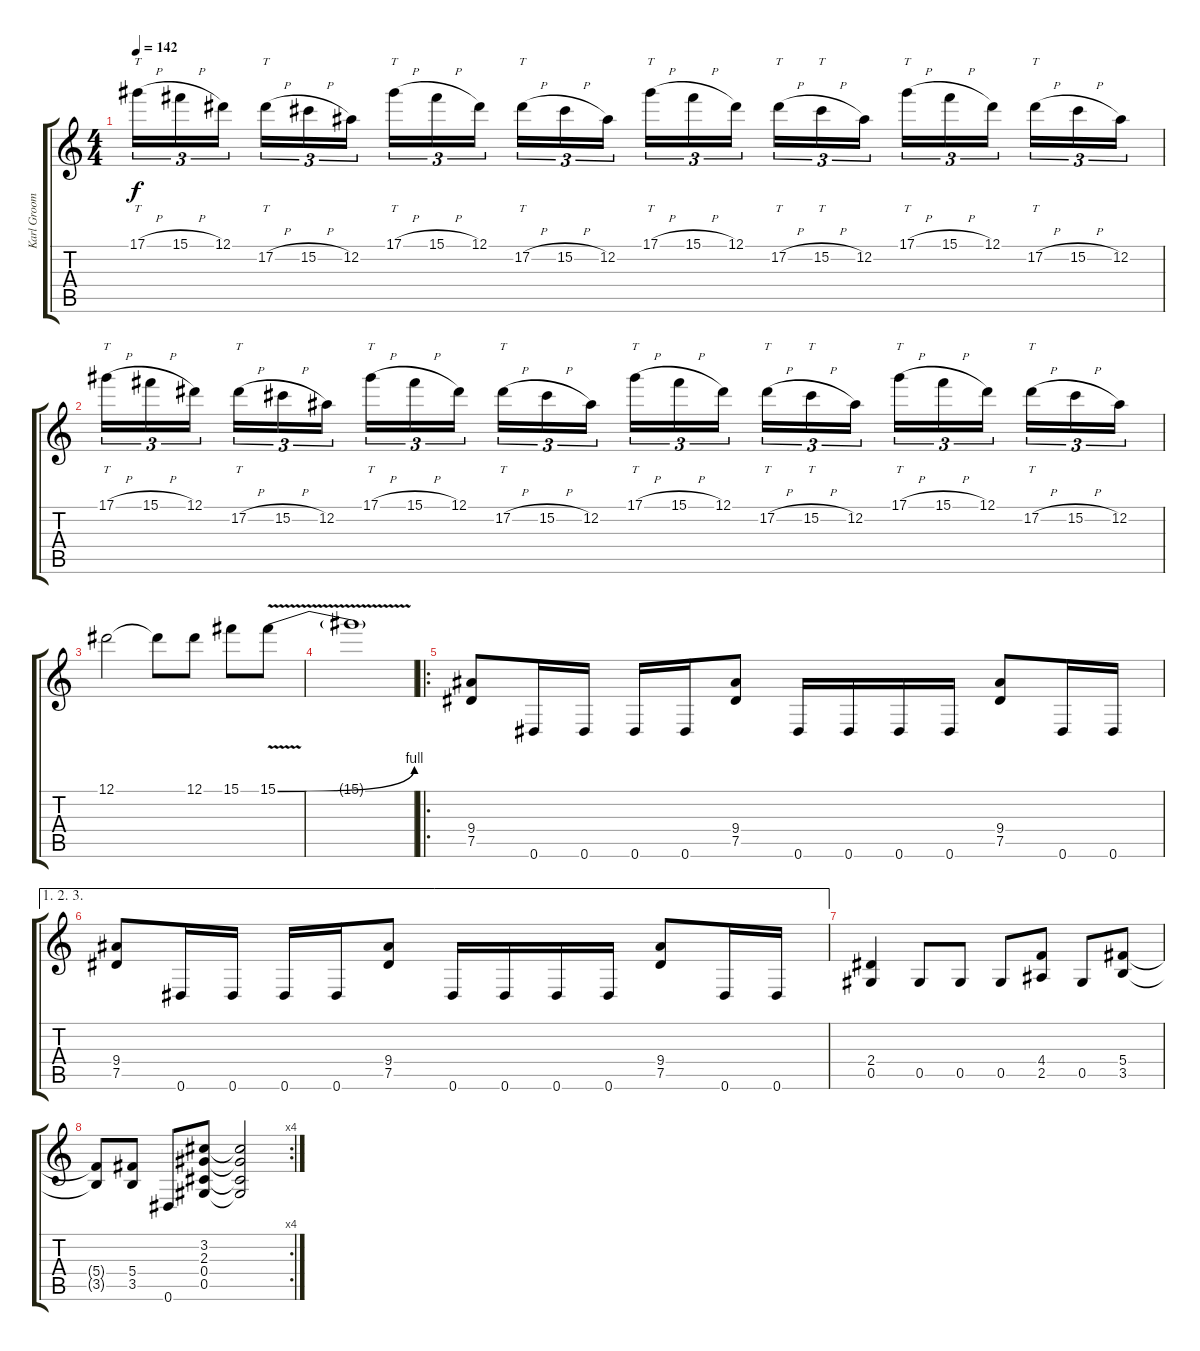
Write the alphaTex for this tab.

\track ("Karl Groom" "Karl Groom") {instrument distortionguitar}
\staff {score tabs}
\tuning (Eb4 Bb3 Gb3 Db3 Ab2 Eb2) {hide}
\ts (4 4)
\tempo 142
\clef g2
\ks c
17.1{h}.16{tt tu (3 2) dy f} 15.1{h}.16{tu (3 2)} 12.1.16{tu (3 2)} 17.2{h}.16{tt tu (3 2)} 15.2{h}.16{tu (3 2)} 12.2.16{tu (3 2)} 17.1{h}.16{tt tu (3 2)} 15.1{h}.16{tu (3 2)} 12.1.16{tu (3 2)} 17.2{h}.16{tt tu (3 2)} 15.2{h}.16{tu (3 2)} 12.2.16{tu (3 2)} 17.1{h}.16{tt tu (3 2)} 15.1{h}.16{tu (3 2)} 12.1.16{tu (3 2)} 17.2{h}.16{tt tu (3 2)} 15.2{h}.16{tt tu (3 2)} 12.2.16{tu (3 2)} 17.1{h}.16{tt tu (3 2)} 15.1{h}.16{tu (3 2)} 12.1.16{tu (3 2)} 17.2{h}.16{tt tu (3 2)} 15.2{h}.16{tu (3 2)} 12.2.16{tu (3 2)} |
17.1{h}.16{tt tu (3 2)} 15.1{h}.16{tu (3 2)} 12.1.16{tu (3 2)} 17.2{h}.16{tt tu (3 2)} 15.2{h}.16{tu (3 2)} 12.2.16{tu (3 2)} 17.1{h}.16{tt tu (3 2)} 15.1{h}.16{tu (3 2)} 12.1.16{tu (3 2)} 17.2{h}.16{tt tu (3 2)} 15.2{h}.16{tu (3 2)} 12.2.16{tu (3 2)} 17.1{h}.16{tt tu (3 2)} 15.1{h}.16{tu (3 2)} 12.1.16{tu (3 2)} 17.2{h}.16{tt tu (3 2)} 15.2{h}.16{tt tu (3 2)} 12.2.16{tu (3 2)} 17.1{h}.16{tt tu (3 2)} 15.1{h}.16{tu (3 2)} 12.1.16{tu (3 2)} 17.2{h}.16{tt tu (3 2)} 15.2{h}.16{tu (3 2)} 12.2.16{tu (3 2)} |
12.1.2 12.1{t}.8 12.1.8 15.1.8 15.1{be (bend 0 0 60 4) v}.8 |
15.1{t}.1 |
\ro
(9.4 7.5).8 0.6.16 0.6.16 0.6.16 0.6.16 (9.4 7.5).8 0.6.16 0.6.16 0.6.16 0.6.16 (9.4 7.5).8 0.6.16 0.6.16 |
\ae (1 2 3)
(9.4 7.5).8 0.6.16 0.6.16 0.6.16 0.6.16 (9.4 7.5).8 0.6.16 0.6.16 0.6.16 0.6.16 (9.4 7.5).8 0.6.16 0.6.16 |
(2.4 0.5).4 0.5.8 0.5.8 0.5.8 (4.4 2.5).8 0.5.8 (5.4 3.5).8 |
\rc 4
(5.4{t} 3.5{t}).8 (5.4 3.5).8 0.6.8 (3.2 2.3 0.4 0.5).8 (3.2{t} 2.3{t} 0.4{t} 0.5{t}).2
